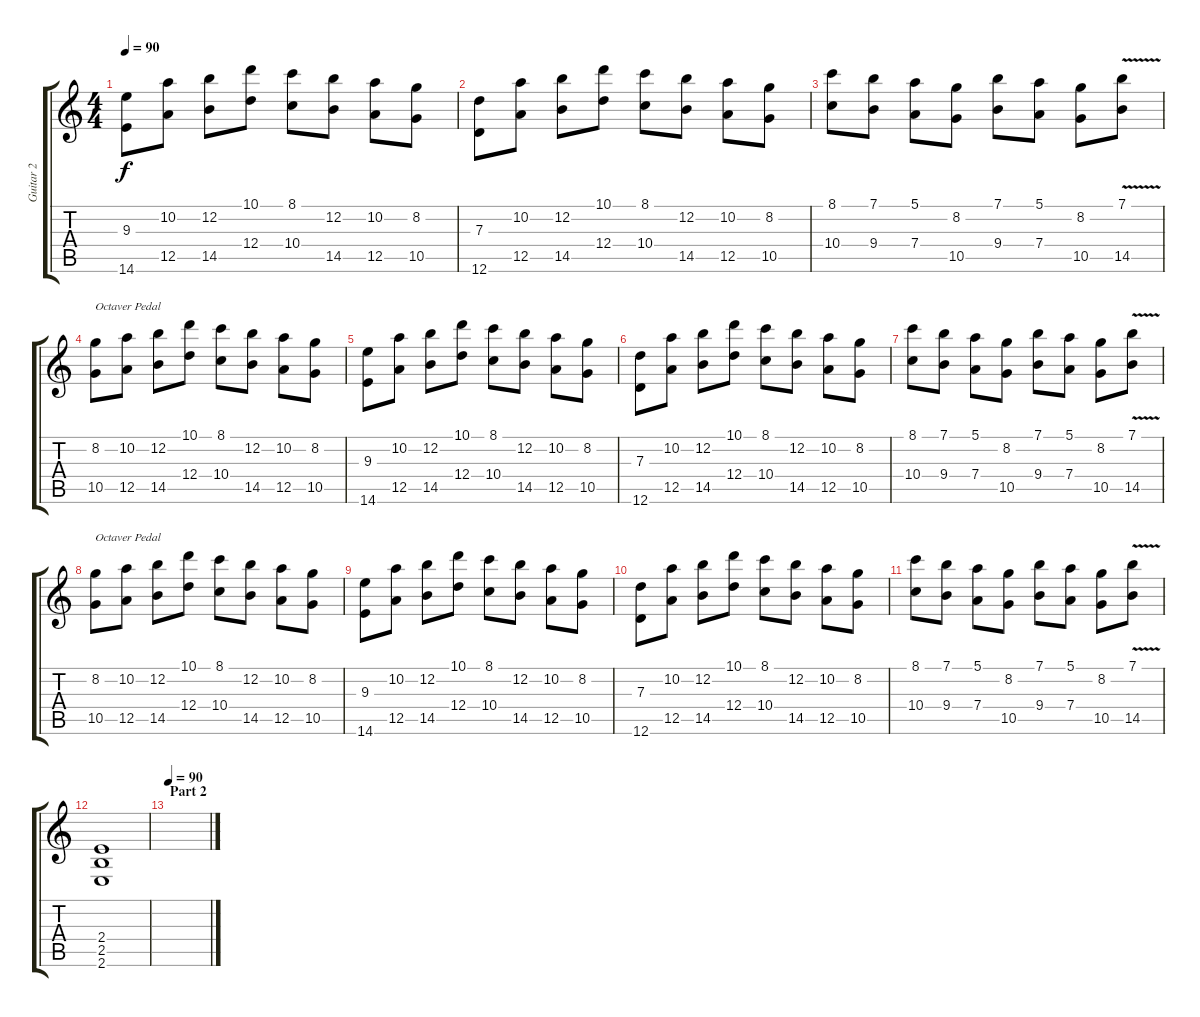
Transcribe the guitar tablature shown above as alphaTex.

\track ("Guitar 2" "Guitar 2") {instrument distortionguitar}
\staff {score tabs}
\tuning (E4 B3 G3 D3 A2 D2) {hide}
\ts (4 4)
\tempo 90
\clef g2
\ks c
(9.3 14.6).8{dy f} (10.2 12.5).8 (12.2 14.5).8 (10.1 12.4).8 (8.1 10.4).8 (12.2 14.5).8 (10.2 12.5).8 (8.2 10.5).8 |
(7.3 12.6).8 (10.2 12.5).8 (12.2 14.5).8 (10.1 12.4).8 (8.1 10.4).8 (12.2 14.5).8 (10.2 12.5).8 (8.2 10.5).8 |
(8.1 10.4).8 (7.1 9.4).8 (5.1 7.4).8 (8.2 10.5).8 (7.1 9.4).8 (5.1 7.4).8 (8.2 10.5).8 (7.1{v} 14.5{v}).8 |
(8.2 10.5).8{txt "Octaver Pedal" instrument distortionguitar} (10.2 12.5).8 (12.2 14.5).8 (10.1 12.4).8 (8.1 10.4).8 (12.2 14.5).8 (10.2 12.5).8 (8.2 10.5).8 |
(9.3 14.6).8 (10.2 12.5).8 (12.2 14.5).8 (10.1 12.4).8 (8.1 10.4).8 (12.2 14.5).8 (10.2 12.5).8 (8.2 10.5).8 |
(7.3 12.6).8 (10.2 12.5).8 (12.2 14.5).8 (10.1 12.4).8 (8.1 10.4).8 (12.2 14.5).8 (10.2 12.5).8 (8.2 10.5).8 |
(8.1 10.4).8 (7.1 9.4).8 (5.1 7.4).8 (8.2 10.5).8 (7.1 9.4).8 (5.1 7.4).8 (8.2 10.5).8 (7.1{v} 14.5{v}).8 |
(8.2 10.5).8{txt "Octaver Pedal" instrument distortionguitar} (10.2 12.5).8 (12.2 14.5).8 (10.1 12.4).8 (8.1 10.4).8 (12.2 14.5).8 (10.2 12.5).8 (8.2 10.5).8 |
(9.3 14.6).8 (10.2 12.5).8 (12.2 14.5).8 (10.1 12.4).8 (8.1 10.4).8 (12.2 14.5).8 (10.2 12.5).8 (8.2 10.5).8 |
(7.3 12.6).8 (10.2 12.5).8 (12.2 14.5).8 (10.1 12.4).8 (8.1 10.4).8 (12.2 14.5).8 (10.2 12.5).8 (8.2 10.5).8 |
(8.1 10.4).8 (7.1 9.4).8 (5.1 7.4).8 (8.2 10.5).8 (7.1 9.4).8 (5.1 7.4).8 (8.2 10.5).8 (7.1{v} 14.5{v}).8 |
(2.4 2.5 2.6).1 |
\section ("" "Part 2")
\tempo 90
